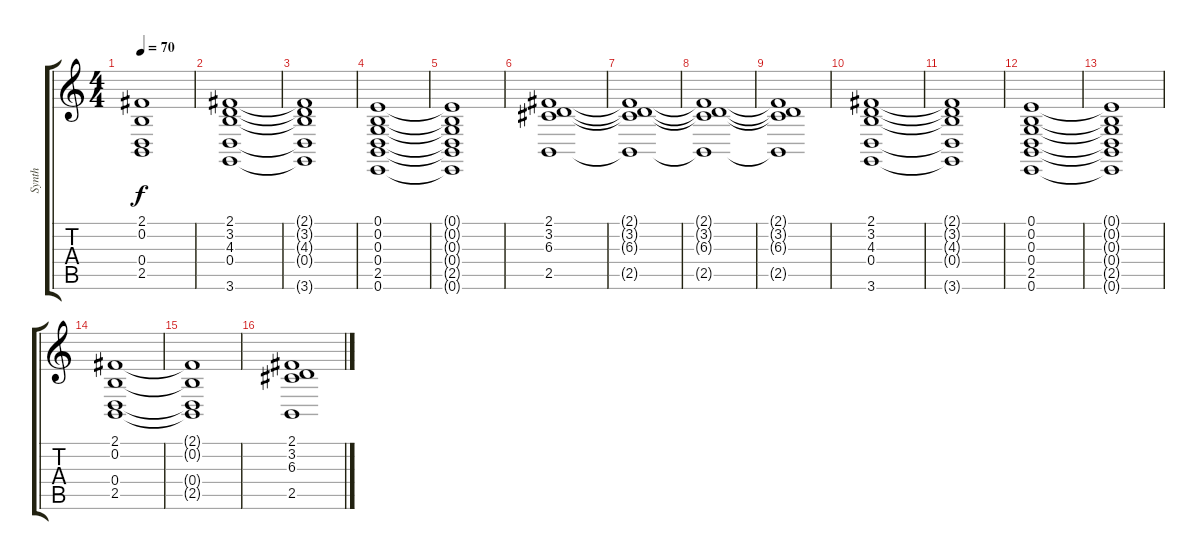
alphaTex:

\track ("Synth" "Synth") {instrument stringensemble1}
\staff {score tabs}
\tuning (E4 B3 G3 D3 A2 E2) {hide}
\ts (4 4)
\tempo 70
\clef g2
\ks c
(2.1{t} 0.2{t} 0.4{t} 2.5{t}).1{dy f} |
(2.1 3.2 4.3 0.4 3.6).1 |
(2.1{t} 3.2{t} 4.3{t} 0.4{t} 3.6{t}).1 |
(0.1 0.2 0.3 0.4 2.5 0.6).1 |
(0.1{t} 0.2{t} 0.3{t} 0.4{t} 2.5{t} 0.6{t}).1 |
(2.1 3.2 6.3 2.5).1 |
(2.1{t} 3.2{t} 6.3{t} 2.5{t}).1 |
(2.1{t} 3.2{t} 6.3{t} 2.5{t}).1 |
(2.1{t} 3.2{t} 6.3{t} 2.5{t}).1 |
(2.1 3.2 4.3 0.4 3.6).1 |
(2.1{t} 3.2{t} 4.3{t} 0.4{t} 3.6{t}).1 |
(0.1 0.2 0.3 0.4 2.5 0.6).1 |
(0.1{t} 0.2{t} 0.3{t} 0.4{t} 2.5{t} 0.6{t}).1 |
(2.1 0.2 0.4 2.5).1 |
(2.1{t} 0.2{t} 0.4{t} 2.5{t}).1 |
(2.1 3.2 6.3 2.5).1
